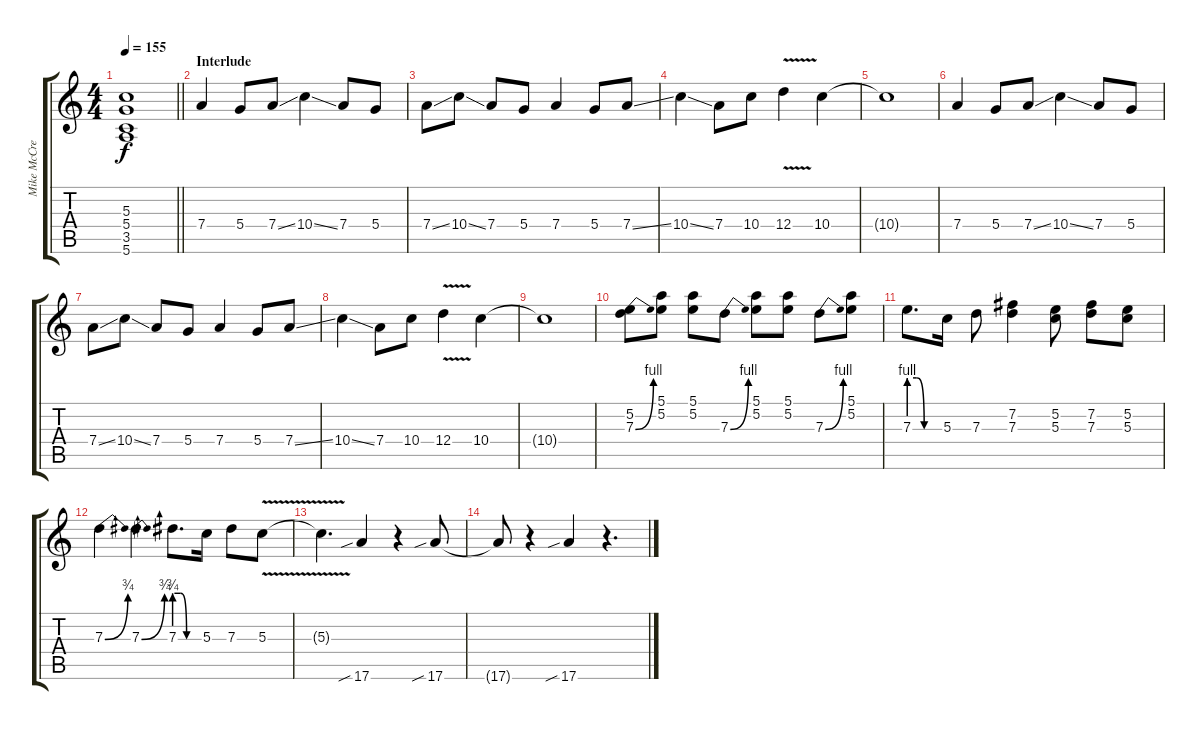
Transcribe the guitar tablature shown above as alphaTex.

\track ("Mike McCready" "Mike McCre") {instrument distortionguitar}
\staff {score tabs}
\tuning (E4 B3 G3 D3 A2 E2) {hide}
\ts (4 4)
\tempo 155
\clef g2
\barLineRight lightlight
\ks c
(5.3{t} 5.4{t} 3.5{t} 5.6{t}).1{dy f} |
\section ("" "Interlude")
7.4.4 5.4.8 7.4{ss}.8 10.4{ss}.4 7.4.8 5.4.8 |
7.4{ss}.8 10.4{ss}.8 7.4.8 5.4.8 7.4.4 5.4.8 7.4{ss}.8 |
10.4{ss}.4 7.4.8 10.4.8 12.4{v}.4 10.4.4 |
10.4{t}.1 |
7.4.4 5.4.8 7.4{ss}.8 10.4{ss}.4 7.4.8 5.4.8 |
7.4{ss}.8 10.4{ss}.8 7.4.8 5.4.8 7.4.4 5.4.8 7.4{ss}.8 |
10.4{ss}.4 7.4.8 10.4.8 12.4{v}.4 10.4.4 |
10.4{t}.1 |
(5.2 7.3{be (bend 0 0 60 4)}).8 (5.1 5.2).8 (5.1 5.2).8 7.3{be (bend 0 0 60 4)}.8 (5.1 5.2).8 (5.1 5.2).8 7.3{be (bend 0 0 60 4)}.8 (5.1 5.2).8 |
7.3{be (custom 0 4 15 4 30 0 60 0)}.8{d} 5.3.16 7.3.8 (7.2 7.3).4 (5.2 5.3).8 (7.2 7.3).8 (5.2 5.3).8 |
7.3{be (bend 0 0 60 3)}.4 7.3{be (bend 0 0 60 3)}.4 7.3{be (custom 0 3 15 3 30 0 60 0)}.8{d} 5.3.16 7.3.8 5.3{v}.8 |
5.3{t}.4{d} 17.6{sib}.4 r.4 17.6{sib}.8 |
17.6{t}.8 r.4 17.6{sib}.4 r.4{d}
